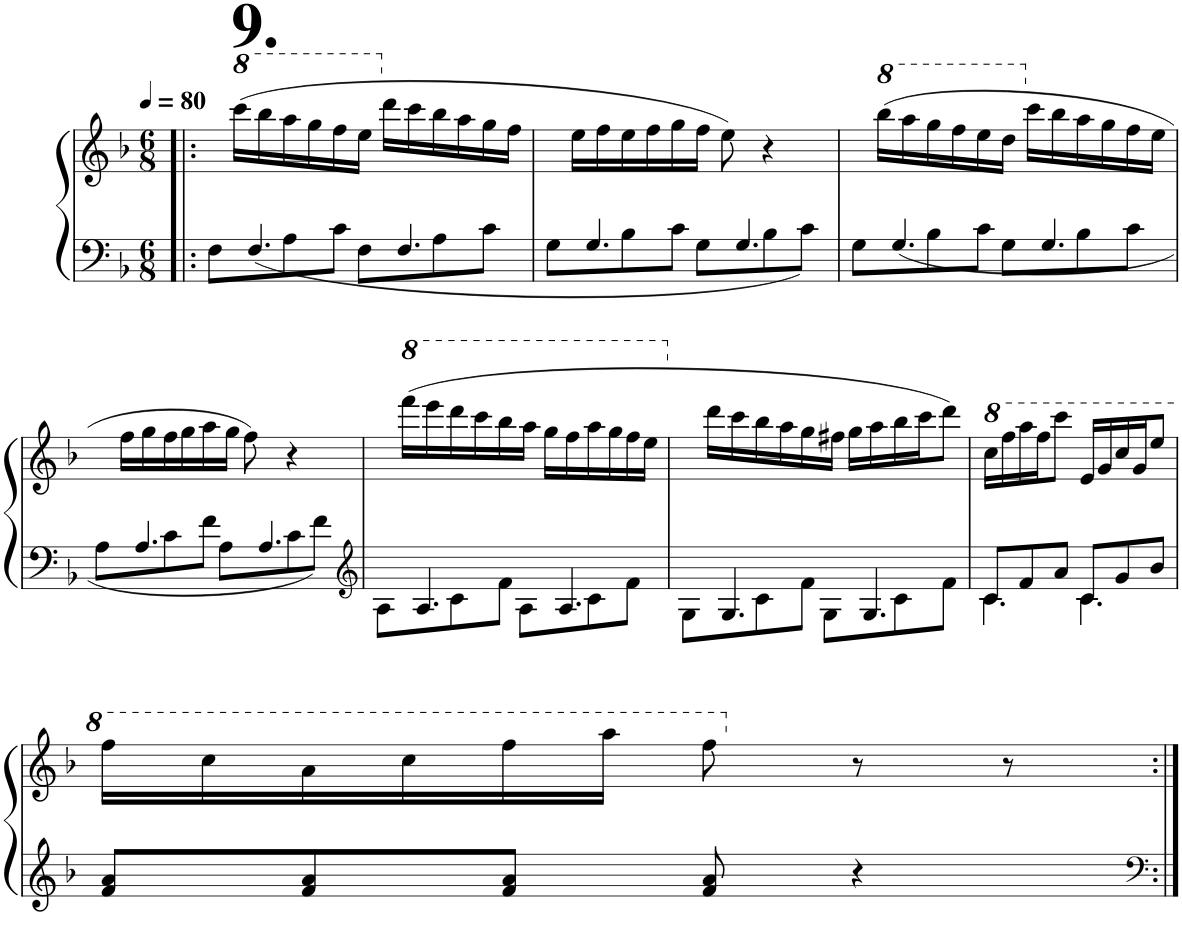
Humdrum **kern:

**kern	**kern
*part1	*part1
*staff2	*staff1
*I"Piano	*
*I'Pno.	*
!!LO:PB:g=z
*clefF4	*clefG2
*k[b-]	*k[b-]
*M6/8	*M6/8
*MM80	*MM80
=64!|:	=64!|:
*^	*
*	*	*8va
!	!	!LO:TX:a:B:t=9.
4.F/	8F\L	(16cccc\LL
.	.	16bbb-\
.	8A\	16aaa\
.	.	16ggg\
.	8c\J	16fff\
.	.	16eee\JJ
*	*	*X8va
4.F/	8F\L	16ddd\LL
.	.	16ccc\
.	8A\	16bb-\
.	.	16aa\
.	8c\J	16gg\
.	.	16ff\JJ
=65	=65	=65
4.G/	8G\L	16ee\LL
.	.	16ff\
.	8B-\	16ee\
.	.	16ff\
.	8c\J	16gg\
.	.	16ff\JJ
4.G/	8G\L	8ee\)
.	8B-\	4r
.	8c\J	.
=66	=66	=66
*	*	*8va
4.G/	8G\L	(16bbb-\LL
.	.	16aaa\
.	8B-\	16ggg\
.	.	16fff\
.	8c\J	16eee\
.	.	16ddd\JJ
*	*	*X8va
4.G/	8G\L	16ccc\LL
.	.	16bb-\
.	8B-\	16aa\
.	.	16gg\
.	8c\J	16ff\
.	.	16ee\JJ
!!LO:LB:g=z
=67	=67	=67
4.A/	8A\L	16ff\LL
.	.	16gg\
.	8c\	16ff\
.	.	16gg\
.	8f\J	16aa\
.	.	16gg\JJ
4.A/	8A\L	8ff\)
.	8c\	4r
.	8f\J	.
=68	=68	=68
*clefG2	*	*
*	*	*8va
4.A/	8A\L	(16ffff\LL
.	.	16eeee\
.	8c\	16dddd\
.	.	16cccc\
.	8f\J	16bbb-\
.	.	16aaa\JJ
4.A/	8A\L	16ggg\LL
.	.	16fff\
.	8c\	16aaa\
.	.	16ggg\
.	8f\J	16fff\
.	.	16eee\JJ
=69	=69	=69
*	*	*X8va
4.G/	8G\L	16ddd\LL
.	.	16ccc\
.	8c\	16bb-\
.	.	16aa\
.	8f\J	16gg\
.	.	16ff#X\JJ
4.G/	8G\L	16gg\LL
.	.	16aa\
.	8c\	16bb-\
.	.	16ccc\J
.	8f\J	8ddd\J)
=70	=70	=70
*	*	*8va
8c/L	4.c\	16ccc\LL
.	.	16fff\
8f/	.	16aaa\
.	.	16fff\J
8a/J	.	8cccc\J
8c/L	4.c\	16ee/LL
.	.	16gg/
8g/	.	16ccc/
.	.	16gg/J
8b-/J	.	8eee/J
*v	*v	*
!!LO:LB:g=z
=71	=71
8f/ 8a/L	16fff\LL
.	16ccc\
8f/ 8a/	16aa\
.	16ccc\
8f/ 8a/J	16fff\
.	16aaa\JJ
8f/ 8a/	8fff\
*	*X8va
4r	8r
.	8r
=:|!	=:|!
*-	*-
